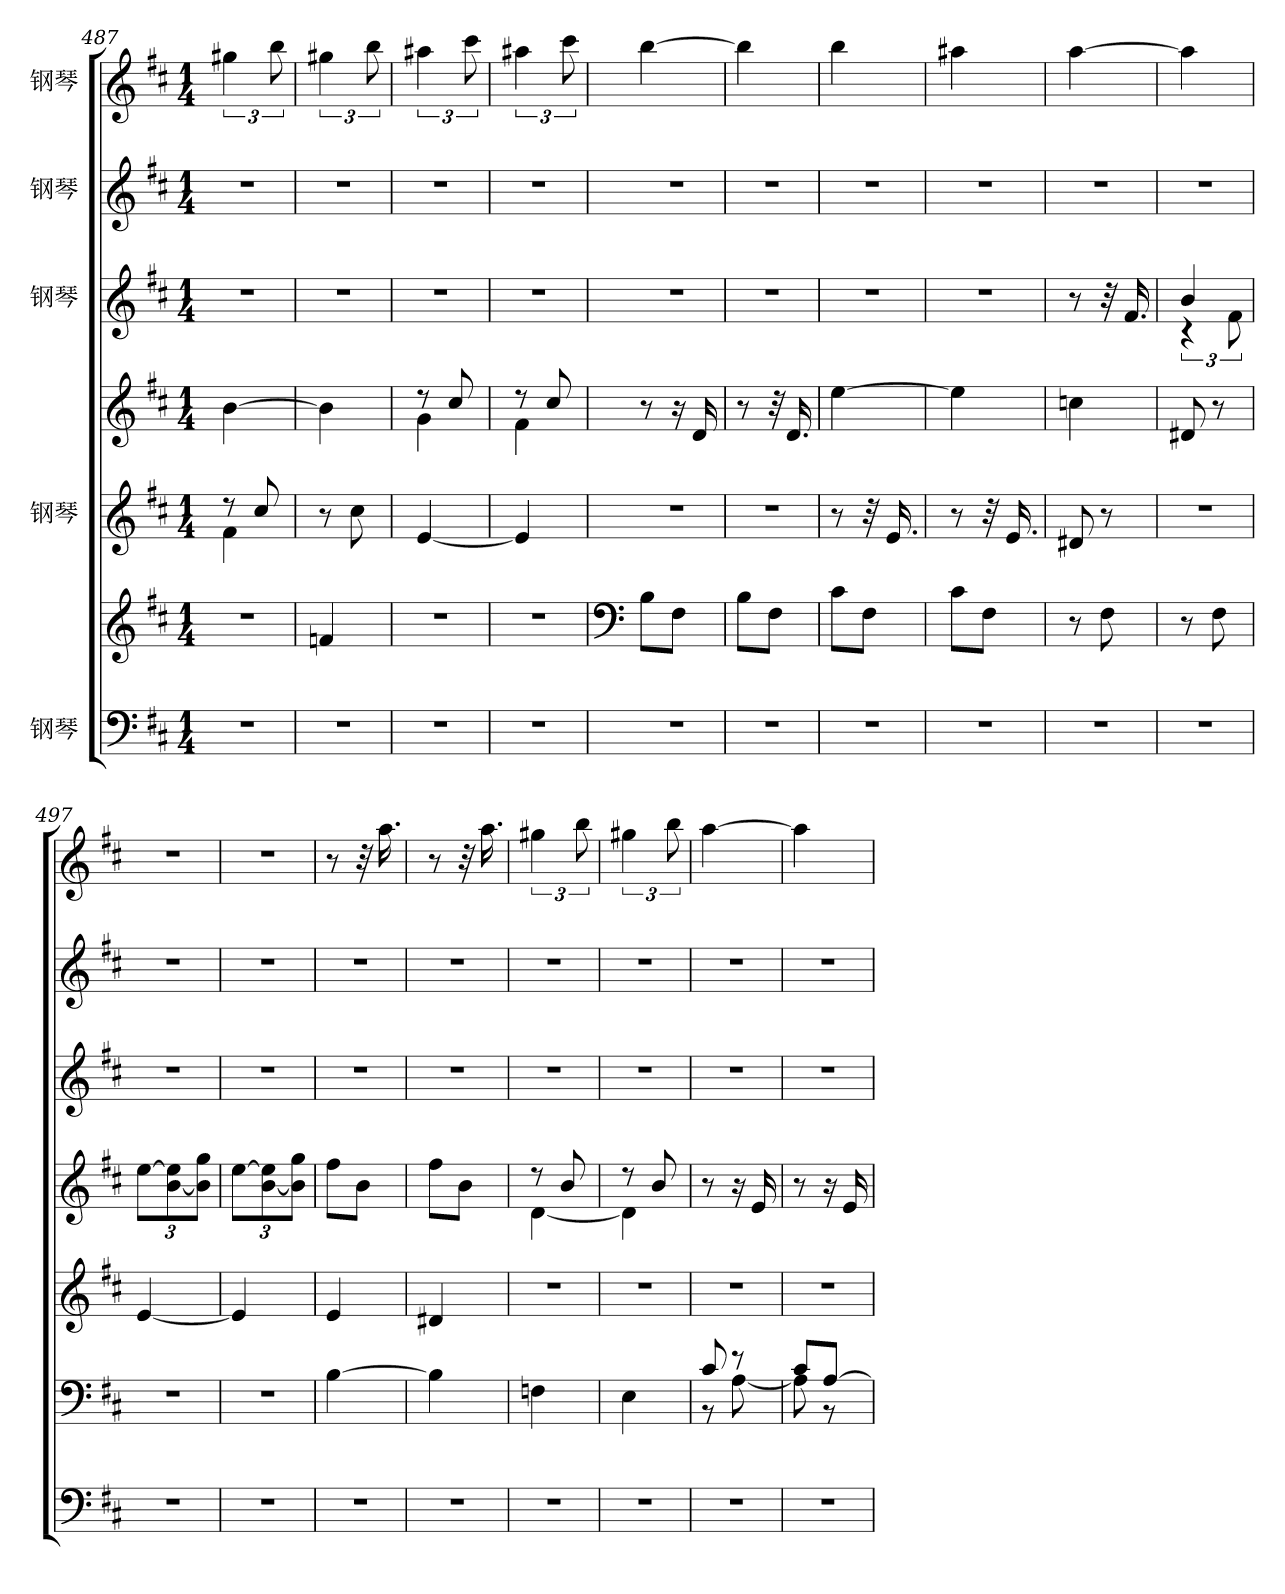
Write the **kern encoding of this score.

**kern	**kern	**kern	**kern	**kern	**kern	**kern
*part5	*part5	*part4	*part4	*part3	*part2	*part1
*staff7	*staff6	*staff5	*staff4	*staff3	*staff2	*staff1
*I"钢琴	*	*I"钢琴	*	*I"钢琴	*I"钢琴	*I"钢琴
*clefF4	*clefG2	*clefG2	*clefG2	*clefG2	*clefG2	*clefG2
*k[f#c#]	*k[f#c#]	*k[f#c#]	*k[f#c#]	*k[f#c#]	*k[f#c#]	*k[f#c#]
*M1/4	*M1/4	*M1/4	*M1/4	*M1/4	*M1/4	*M1/4
=487	=487	=487	=487	=487	=487	=487
*	*	*^	*	*	*	*
4r	4r	8r	4f#\	[4b\	4r	4r	6gg#X\
.	.	8cc#/	.	.	.	.	.
.	.	.	.	.	.	.	12bb\
*	*	*v	*v	*	*	*	*
=488	=488	=488	=488	=488	=488	=488
4r	4fn/	8r	4b\]	4r	4r	6gg#X\
.	.	8cc#\	.	.	.	.
.	.	.	.	.	.	12bb\
=489	=489	=489	=489	=489	=489	=489
*	*	*	*^	*	*	*
4r	4r	[4e/	8r	4g\	4r	4r	6aa#X\
.	.	.	8cc#/	.	.	.	.
.	.	.	.	.	.	.	12ccc#\
=490	=490	=490	=490	=490	=490	=490	=490
4r	4r	4e/]	8r	4f#\	4r	4r	6aa#X\
.	.	.	8cc#/	.	.	.	.
.	.	.	.	.	.	.	12ccc#\
*	*	*	*v	*v	*	*	*
=491	=491	=491	=491	=491	=491	=491
*	*clefF4	*	*	*	*	*
4r	8B\L	4r	8r	4r	4r	[4bb\
.	8F#\J	.	16r	.	.	.
.	.	.	16d/	.	.	.
=492	=492	=492	=492	=492	=492	=492
4r	8B\L	4r	8r	4r	4r	4bb\]
.	8F#\J	.	32r	.	.	.
.	.	.	16.d/	.	.	.
=493	=493	=493	=493	=493	=493	=493
4r	8c#\L	8r	[4ee\	4r	4r	4bb\
.	8F#\J	32r	.	.	.	.
.	.	16.e/	.	.	.	.
!!LO:PB:g=z
=494	=494	=494	=494	=494	=494	=494
4r	8c#\L	8r	4ee\]	4r	4r	4aa#X\
.	8F#\J	32r	.	.	.	.
.	.	16.e/	.	.	.	.
=495	=495	=495	=495	=495	=495	=495
4r	8r	8d#X/	4ccn\	8r	4r	[4aa\
.	8F#\	8r	.	32r	.	.
.	.	.	.	16.f#/	.	.
=496	=496	=496	=496	=496	=496	=496
*	*	*	*	*^	*	*
4r	8r	4r	8d#X/	4b/	6r	4r	4aa\]
.	8F#\	.	8r	.	.	.	.
.	.	.	.	.	12f#\	.	.
*	*	*	*	*v	*v	*	*
=497	=497	=497	=497	=497	=497	=497
*	*	*	*Xbrackettup	*	*	*
4r	4r	[4e/	[12ee\L	4r	4r	4r
.	.	.	[12b\ 12ee\]	.	.	.
.	.	.	12b\] 12gg\J	.	.	.
=498	=498	=498	=498	=498	=498	=498
4r	4r	4e/]	[12ee\L	4r	4r	4r
.	.	.	[12b\ 12ee\]	.	.	.
.	.	.	12b\] 12gg\J	.	.	.
=499	=499	=499	=499	=499	=499	=499
4r	[4B\	4e/	8ff#\L	4r	4r	8r
.	.	.	8b\J	.	.	32r
.	.	.	.	.	.	16.aa\
=500	=500	=500	=500	=500	=500	=500
4r	4B\]	4d#X/	8ff#\L	4r	4r	8r
.	.	.	8b\J	.	.	32r
.	.	.	.	.	.	16.aa\
=501	=501	=501	=501	=501	=501	=501
*	*	*	*^	*	*	*
4r	4Fn\	4r	8r	[4d\	4r	4r	6gg#X\
.	.	.	8b/	.	.	.	.
.	.	.	.	.	.	.	12bb\
=502	=502	=502	=502	=502	=502	=502	=502
4r	4E\	4r	8r	4d\]	4r	4r	6gg#X\
.	.	.	8b/	.	.	.	.
.	.	.	.	.	.	.	12bb\
*	*	*	*v	*v	*	*	*
!!LO:PB:g=z
=503	=503	=503	=503	=503	=503	=503
*	*^	*	*	*	*	*
4r	8c#/	8r	4r	8r	4r	4r	[4aa\
.	8r	[8A\	.	16r	.	.	.
.	.	.	.	16e/	.	.	.
=504	=504	=504	=504	=504	=504	=504	=504
4r	8c#/L	8A\]	4r	8r	4r	4r	4aa\]
.	[8A/J	8r	.	16r	.	.	.
.	.	.	.	16e/	.	.	.
*	*v	*v	*	*	*	*	*
=	=	=	=	=	=	=
*-	*-	*-	*-	*-	*-	*-
